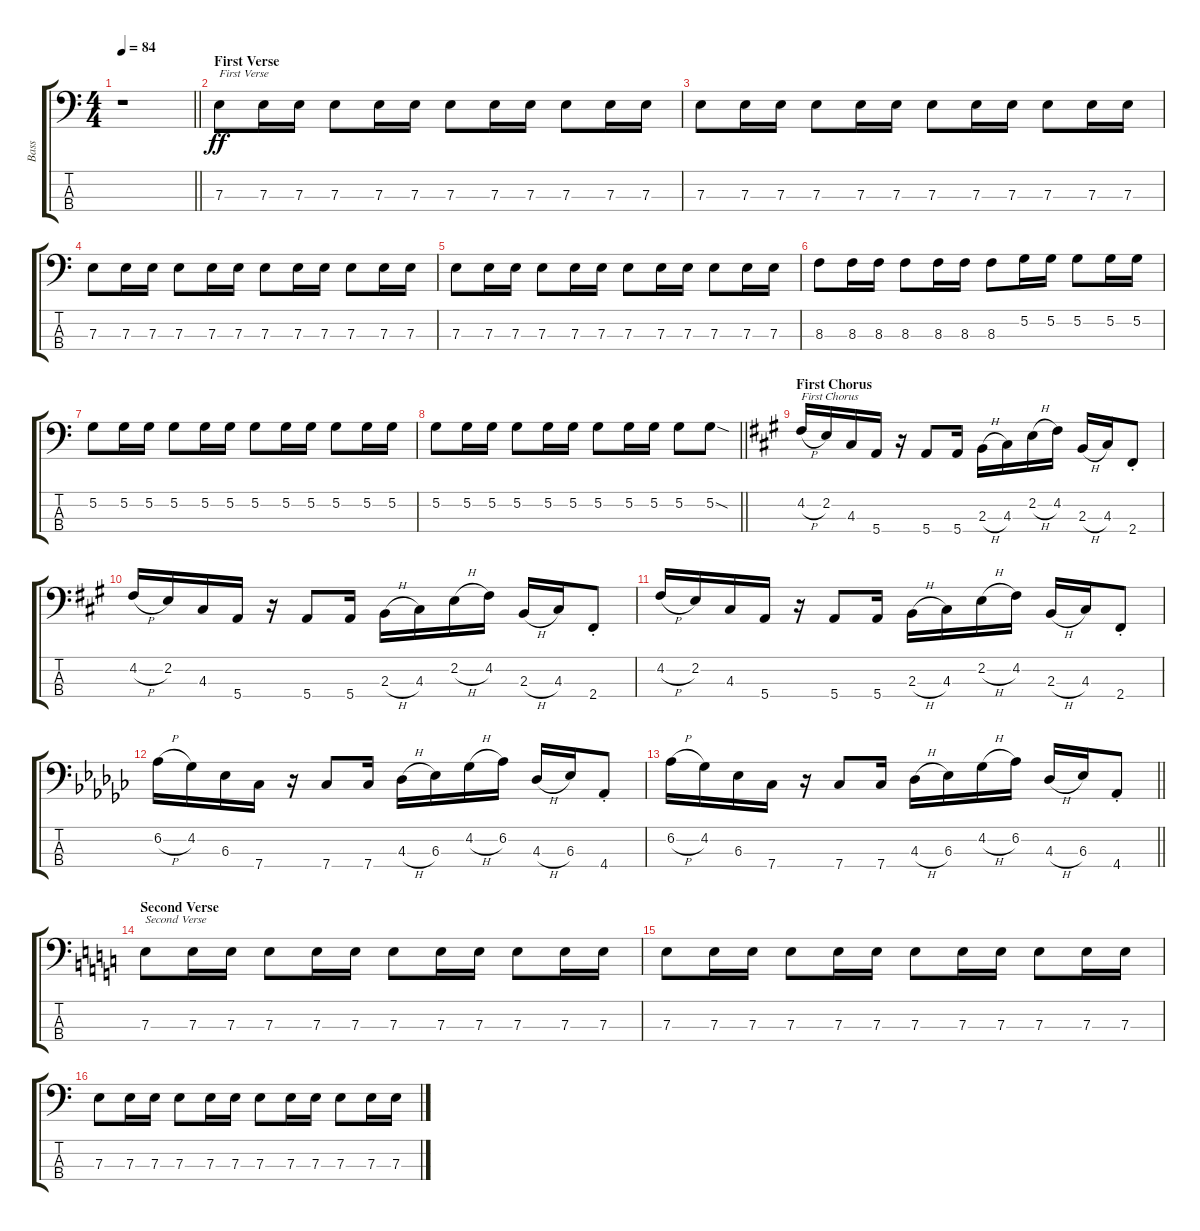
\track ("Bass" "Bass") {instrument electricbassfinger}
\staff {score tabs}
\tuning (G2 D2 A1 E1) {hide}
\ts (4 4)
\tempo 84
\clef f4
\barLineRight lightlight
\ks c
r.1{dy ff instrument electricbassfinger} |
\section ("" "First Verse")
7.3.8{txt "First Verse"} 7.3.16 7.3.16 7.3.8 7.3.16 7.3.16 7.3.8 7.3.16 7.3.16 7.3.8 7.3.16 7.3.16 |
7.3.8 7.3.16 7.3.16 7.3.8 7.3.16 7.3.16 7.3.8 7.3.16 7.3.16 7.3.8 7.3.16 7.3.16 |
7.3.8 7.3.16 7.3.16 7.3.8 7.3.16 7.3.16 7.3.8 7.3.16 7.3.16 7.3.8 7.3.16 7.3.16 |
7.3.8 7.3.16 7.3.16 7.3.8 7.3.16 7.3.16 7.3.8 7.3.16 7.3.16 7.3.8 7.3.16 7.3.16 |
8.3.8 8.3.16 8.3.16 8.3.8 8.3.16 8.3.16 8.3.8 5.2.16 5.2.16 5.2.8 5.2.16 5.2.16 |
5.2.8 5.2.16 5.2.16 5.2.8 5.2.16 5.2.16 5.2.8 5.2.16 5.2.16 5.2.8 5.2.16 5.2.16 |
\barLineRight lightlight
5.2.8 5.2.16 5.2.16 5.2.8 5.2.16 5.2.16 5.2.8 5.2.16 5.2.16 5.2.8 5.2{sod}.8 |
\section ("" "First Chorus")
\ks a
4.2{h}.16{txt "First Chorus"} 2.2.16 4.3.16 5.4.16 r.16 5.4.8 5.4.16 2.3{h}.16 4.3.16 2.2{h}.16 4.2.16 2.3{h}.16 4.3.16 2.4{st}.8 |
4.2{h}.16 2.2.16 4.3.16 5.4.16 r.16 5.4.8 5.4.16 2.3{h}.16 4.3.16 2.2{h}.16 4.2.16 2.3{h}.16 4.3.16 2.4{st}.8 |
4.2{h}.16 2.2.16 4.3.16 5.4.16 r.16 5.4.8 5.4.16 2.3{h}.16 4.3.16 2.2{h}.16 4.2.16 2.3{h}.16 4.3.16 2.4{st}.8 |
\ks gb
6.2{h}.16 4.2.16 6.3.16 7.4.16 r.16 7.4.8 7.4.16 4.3{h}.16 6.3.16 4.2{h}.16 6.2.16 4.3{h}.16 6.3.16 4.4{st}.8 |
\barLineRight lightlight
6.2{h}.16 4.2.16 6.3.16 7.4.16 r.16 7.4.8 7.4.16 4.3{h}.16 6.3.16 4.2{h}.16 6.2.16 4.3{h}.16 6.3.16 4.4{st}.8 |
\section ("" "Second Verse")
\ks c
7.3.8{txt "Second Verse"} 7.3.16 7.3.16 7.3.8 7.3.16 7.3.16 7.3.8 7.3.16 7.3.16 7.3.8 7.3.16 7.3.16 |
7.3.8 7.3.16 7.3.16 7.3.8 7.3.16 7.3.16 7.3.8 7.3.16 7.3.16 7.3.8 7.3.16 7.3.16 |
7.3.8 7.3.16 7.3.16 7.3.8 7.3.16 7.3.16 7.3.8 7.3.16 7.3.16 7.3.8 7.3.16 7.3.16
